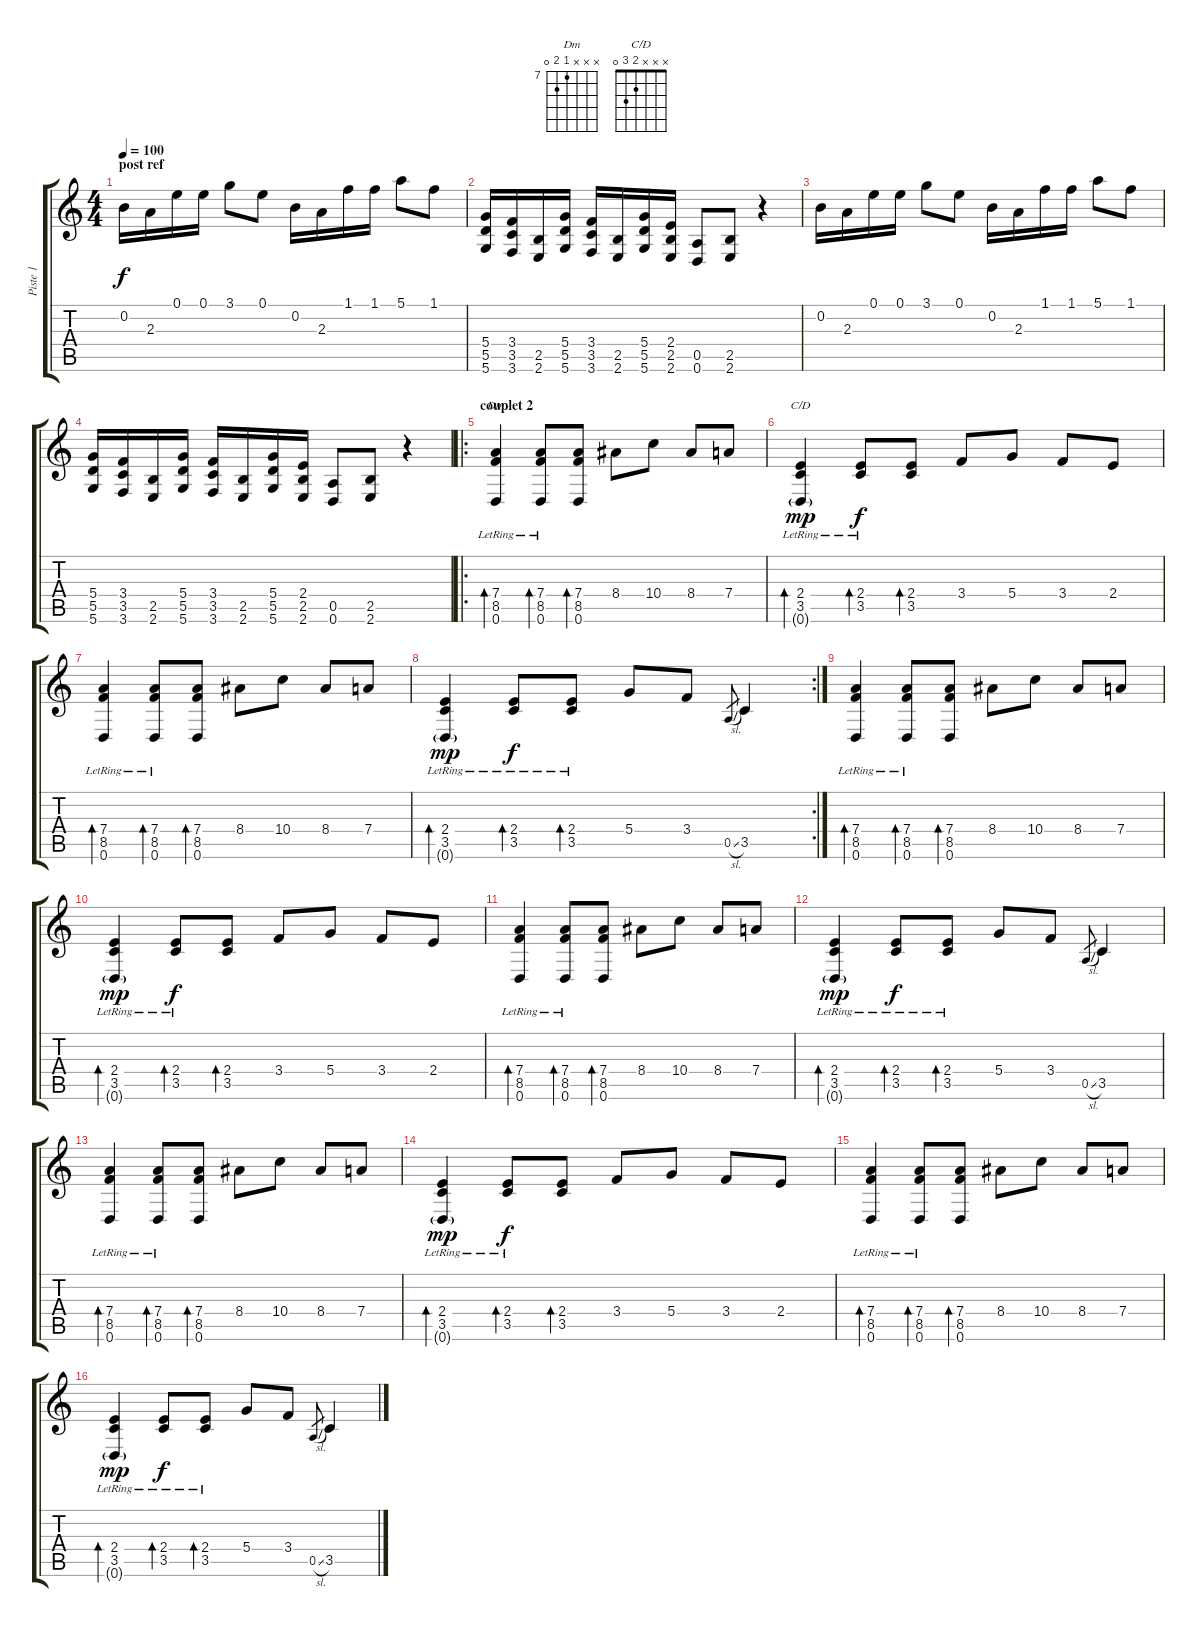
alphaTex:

\track ("Piste 1" "Piste 1") {instrument acousticguitarsteel}
\staff {score tabs}
\tuning (E4 B3 G3 D3 A2 D2) {hide}
\chord ("Dm" x x x 7 8 0) {firstfret 7}
\chord ("C/D" x x x 2 3 0)
\ts (4 4)
\section ("" "post ref")
\tempo 100
\clef g2
\ks c
0.2.16{dy f instrument distortionguitar} 2.3.16 0.1.16 0.1.16 3.1.8 0.1.8 0.2.16 2.3.16 1.1.16 1.1.16 5.1.8 1.1.8 |
(5.4 5.5 5.6).16 (3.4 3.5 3.6).16 (2.5 2.6).16 (5.4 5.5 5.6).16 (3.4 3.5 3.6).16 (2.5 2.6).16 (5.4 5.5 5.6).16 (2.4 2.5 2.6).16 (0.5 0.6).8 (2.5 2.6).8 r.4 |
0.2.16{instrument distortionguitar} 2.3.16 0.1.16 0.1.16 3.1.8 0.1.8 0.2.16 2.3.16 1.1.16 1.1.16 5.1.8 1.1.8 |
(5.4 5.5 5.6).16 (3.4 3.5 3.6).16 (2.5 2.6).16 (5.4 5.5 5.6).16 (3.4 3.5 3.6).16 (2.5 2.6).16 (5.4 5.5 5.6).16 (2.4 2.5 2.6).16 (0.5 0.6).8 (2.5 2.6).8 r.4 |
\ro
\section ("" "couplet 2")
(7.4{lr} 8.5{lr} 0.6{lr}).4{bd 240 ch "Dm" instrument acousticguitarsteel} (7.4{lr} 8.5{lr} 0.6{lr}).8{bd 30} (7.4 8.5 0.6).8{bd 30} 8.4.8 10.4.8 8.4.8 7.4.8 |
(2.4{lr} 3.5{lr} 0.6{g}).4{bd 240 ch "C/D" dy mp} (2.4{lr} 3.5{lr}).8{bd 30 dy f} (2.4 3.5).8{bd 30} 3.4.8 5.4.8 3.4.8 2.4.8 |
(7.4{lr} 8.5{lr} 0.6{lr}).4{bd 240 instrument acousticguitarsteel} (7.4{lr} 8.5{lr} 0.6{lr}).8{bd 30} (7.4 8.5 0.6).8{bd 30} 8.4.8 10.4.8 8.4.8 7.4.8 |
\rc 2
(2.4{lr} 3.5{lr} 0.6{g}).4{bd 240 dy mp} (2.4{lr} 3.5{lr}).8{bd 30 dy f} (2.4{lr} 3.5{lr}).8{bd 30} 5.4.8 3.4.8 0.5{sl}.8{gr} 3.5.4 |
(7.4{lr} 8.5{lr} 0.6{lr}).4{bd 240 instrument acousticguitarsteel} (7.4{lr} 8.5{lr} 0.6{lr}).8{bd 30} (7.4 8.5 0.6).8{bd 30} 8.4.8 10.4.8 8.4.8 7.4.8 |
(2.4{lr} 3.5{lr} 0.6{g}).4{bd 240 dy mp} (2.4{lr} 3.5{lr}).8{bd 30 dy f} (2.4 3.5).8{bd 30} 3.4.8 5.4.8 3.4.8 2.4.8 |
(7.4{lr} 8.5{lr} 0.6{lr}).4{bd 240 instrument acousticguitarsteel} (7.4{lr} 8.5{lr} 0.6{lr}).8{bd 30} (7.4 8.5 0.6).8{bd 30} 8.4.8 10.4.8 8.4.8 7.4.8 |
(2.4{lr} 3.5{lr} 0.6{g}).4{bd 240 dy mp} (2.4{lr} 3.5{lr}).8{bd 30 dy f} (2.4{lr} 3.5{lr}).8{bd 30} 5.4.8 3.4.8 0.5{sl}.8{gr} 3.5.4 |
(7.4{lr} 8.5{lr} 0.6{lr}).4{bd 240 instrument acousticguitarsteel} (7.4{lr} 8.5{lr} 0.6{lr}).8{bd 30} (7.4 8.5 0.6).8{bd 30} 8.4.8 10.4.8 8.4.8 7.4.8 |
(2.4{lr} 3.5{lr} 0.6{g}).4{bd 240 dy mp} (2.4{lr} 3.5{lr}).8{bd 30 dy f} (2.4 3.5).8{bd 30} 3.4.8 5.4.8 3.4.8 2.4.8 |
(7.4{lr} 8.5{lr} 0.6{lr}).4{bd 240 instrument acousticguitarsteel} (7.4{lr} 8.5{lr} 0.6{lr}).8{bd 30} (7.4 8.5 0.6).8{bd 30} 8.4.8 10.4.8 8.4.8 7.4.8 |
(2.4{lr} 3.5{lr} 0.6{g}).4{bd 240 dy mp} (2.4{lr} 3.5{lr}).8{bd 30 dy f} (2.4{lr} 3.5{lr}).8{bd 30} 5.4.8 3.4.8 0.5{sl}.8{gr} 3.5.4
